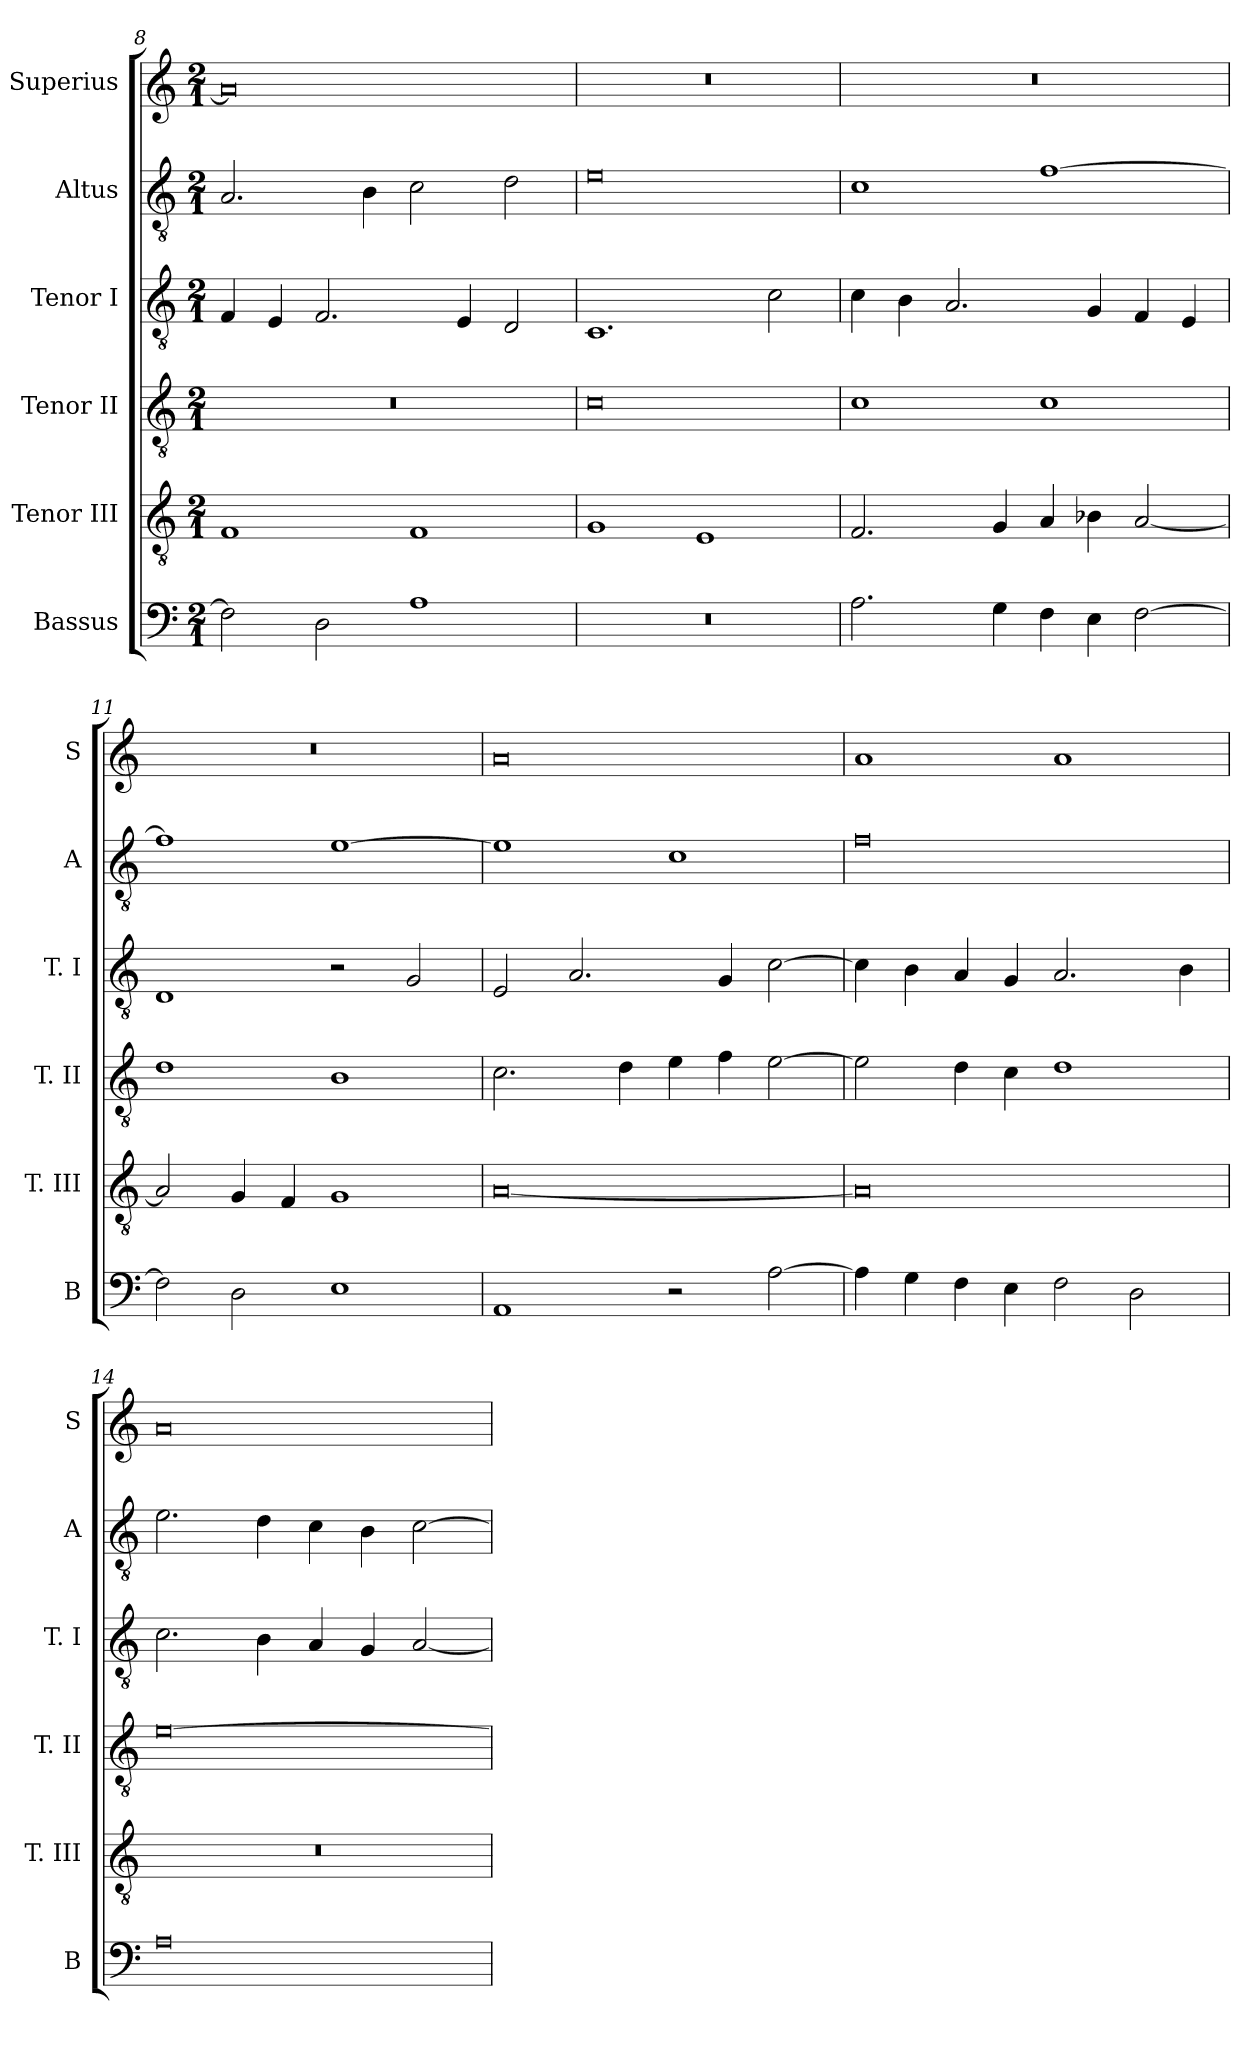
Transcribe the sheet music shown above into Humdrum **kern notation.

**kern	**kern	**kern	**kern	**kern	**kern
*part6	*part5	*part4	*part3	*part2	*part1
*staff6	*staff5	*staff4	*staff3	*staff2	*staff1
*I"Bassus	*I"Tenor III	*I"Tenor II	*I"Tenor I	*I"Altus	*I"Superius
*I'B	*I'T. III	*I'T. II	*I'T. I	*I'A	*I'S
*clefF4	*clefGv2	*clefGv2	*clefGv2	*clefGv2	*clefG2
*k[]	*k[]	*k[]	*k[]	*k[]	*k[]
*C:	*C:	*C:	*C:	*C:	*C:
*M2/1	*M2/1	*M2/1	*M2/1	*M2/1	*M2/1
=8	=8	=8	=8	=8	=8
2F]	1F	0r	4F	2.A	0a]
.	.	.	4E	.	.
2D	.	.	2.F	.	.
.	.	.	.	4B	.
1A	1F	.	.	2c	.
.	.	.	4E	.	.
.	.	.	2D	2d	.
=9	=9	=9	=9	=9	=9
0r	1G	0c	1.C	0e	0r
.	1E	.	.	.	.
.	.	.	2c	.	.
=10	=10	=10	=10	=10	=10
2.A	2.F	1c	4c	1c	0r
.	.	.	4B	.	.
.	.	.	2.A	.	.
4G	4G	.	.	.	.
4F	4A	1c	.	[1f	.
4E	4B-X	.	4G	.	.
[2F	[2A	.	4F	.	.
.	.	.	4E	.	.
=11	=11	=11	=11	=11	=11
2F]	2A]	1d	1D	1f]	0r
2D	4G	.	.	.	.
.	4F	.	.	.	.
1E	1G	1B	2r	[1e	.
.	.	.	2G	.	.
=12	=12	=12	=12	=12	=12
1AA	[0A	2.c	2E	1e]	0a
.	.	.	2.A	.	.
.	.	4d	.	.	.
2r	.	4e	.	1c	.
.	.	4f	4G	.	.
[2A	.	[2e	[2c	.	.
=13	=13	=13	=13	=13	=13
4A]	0A]	2e]	4c]	0f	1a
4G	.	.	4B	.	.
4F	.	4d	4A	.	.
4E	.	4c	4G	.	.
2F	.	1d	2.A	.	1a
2D	.	.	.	.	.
.	.	.	4B	.	.
=14	=14	=14	=14	=14	=14
0A	0r	[0e	2.c	2.e	0a
.	.	.	4B	4d	.
.	.	.	4A	4c	.
.	.	.	4G	4B	.
.	.	.	[2A	[2c	.
=	=	=	=	=	=
*-	*-	*-	*-	*-	*-
